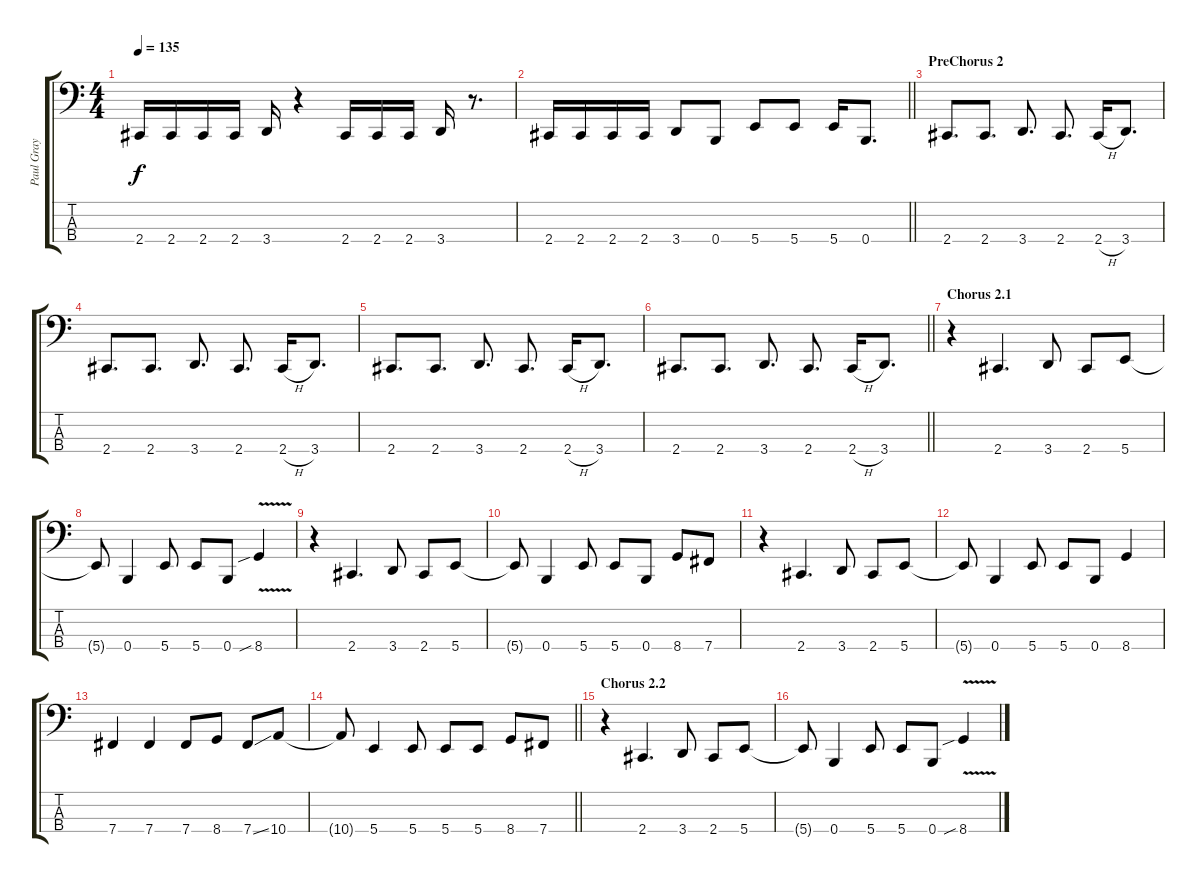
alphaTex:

\track ("Paul Gray" "Paul Gray") {instrument electricbasspick}
\staff {score tabs}
\tuning (E2 B1 Gb1 B0) {hide}
\ts (4 4)
\tempo 135
\clef f4
\ks c
2.4.16{dy f} 2.4.16 2.4.16 2.4.16 3.4.16 r.4 2.4.16 2.4.16 2.4.16 3.4.16 r.8{d} |
\barLineRight lightlight
2.4.16 2.4.16 2.4.16 2.4.16 3.4.8 0.4.8 5.4.8 5.4.8 5.4.16 0.4.8{d} |
\section ("" "PreChorus 2")
2.4.8{d} 2.4.8{d} 3.4.8{d} 2.4.8{d} 2.4{h}.16 3.4.8{d} |
2.4.8{d} 2.4.8{d} 3.4.8{d} 2.4.8{d} 2.4{h}.16 3.4.8{d} |
2.4.8{d} 2.4.8{d} 3.4.8{d} 2.4.8{d} 2.4{h}.16 3.4.8{d} |
\barLineRight lightlight
2.4.8{d} 2.4.8{d} 3.4.8{d} 2.4.8{d} 2.4{h}.16 3.4.8{d} |
\section ("" "Chorus 2.1")
r.4 2.4.4{d} 3.4.8 2.4.8 5.4.8 |
5.4{t}.8 0.4.4 5.4.8 5.4.8 0.4.8 8.4{v sib}.4 |
r.4 2.4.4{d} 3.4.8 2.4.8 5.4.8 |
5.4{t}.8 0.4.4 5.4.8 5.4.8 0.4.8 8.4.8 7.4.8 |
r.4 2.4.4{d} 3.4.8 2.4.8 5.4.8 |
5.4{t}.8 0.4.4 5.4.8 5.4.8 0.4.8 8.4.4 |
7.4.4 7.4.4 7.4.8 8.4.8 7.4{ss}.8 10.4.8 |
\barLineRight lightlight
10.4{t}.8 5.4.4 5.4.8 5.4.8 5.4.8 8.4.8 7.4.8 |
\section ("" "Chorus 2.2")
r.4 2.4.4{d} 3.4.8 2.4.8 5.4.8 |
5.4{t}.8 0.4.4 5.4.8 5.4.8 0.4.8 8.4{v sib}.4
